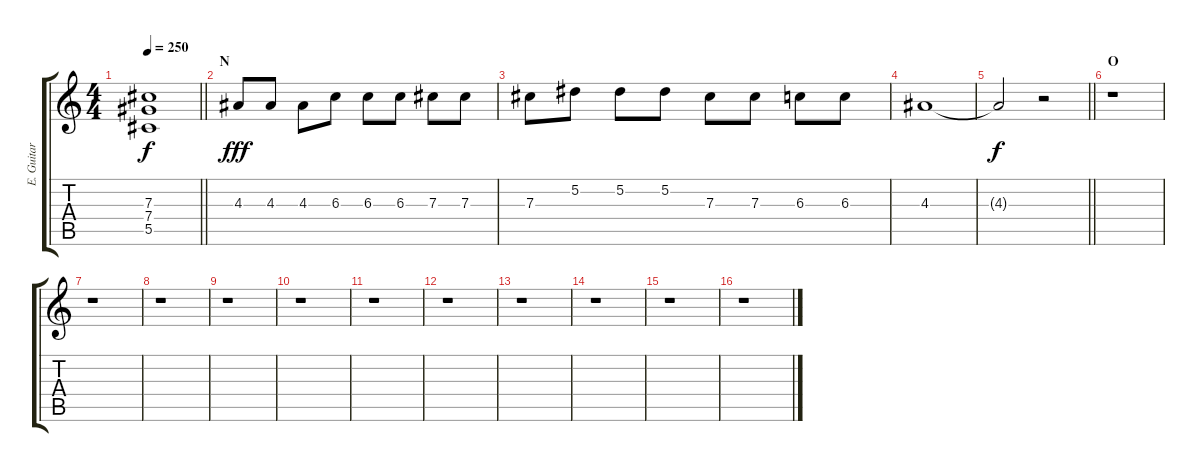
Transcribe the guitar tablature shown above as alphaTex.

\track ("E. Guitar I" "E. Guitar ") {instrument electricguitarclean}
\staff {score tabs}
\tuning (Eb4 Bb3 Gb3 Db3 Ab2 Eb2) {hide}
\ts (4 4)
\tempo 250
\clef g2
\barLineRight lightlight
\ks c
(7.3{t} 7.4{t} 5.5{t}).1{dy f} |
\section ("" "N")
4.3.8{dy fff} 4.3.8 4.3.8 6.3.8 6.3.8 6.3.8 7.3.8 7.3.8 |
7.3.8 5.2.8 5.2.8 5.2.8 7.3.8 7.3.8 6.3.8 6.3.8 |
4.3.1 |
\barLineRight lightlight
4.3{t}.2{dy f} r.2 |
\section ("" "O")
r.1 |
r.1 |
r.1 |
r.1 |
r.1 |
r.1 |
r.1 |
r.1 |
r.1 |
r.1 |
r.1
